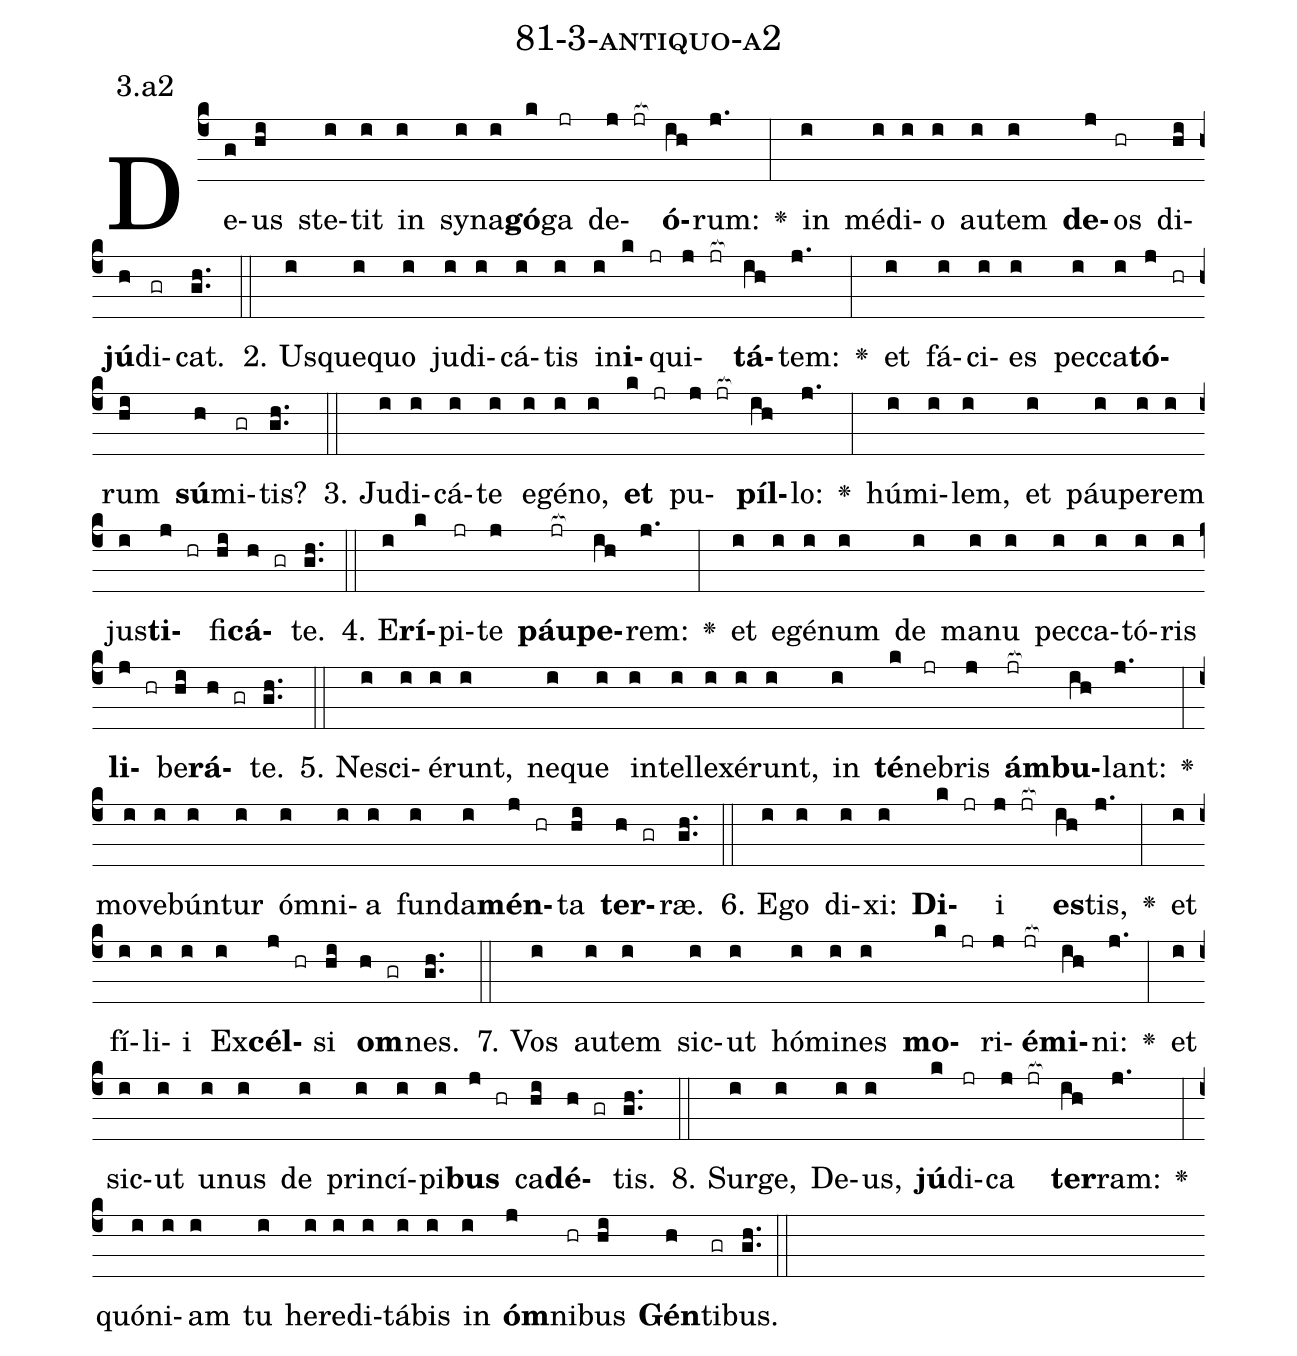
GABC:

name: 81-3-antiquo-a2;
annotation: 3.a2;
%%
(c4)De(g)us(hi) ste(i)tit(i) in(i) sy(i)na(i)<b>gó</b>(k)ga(jr) de(j jr[ocb:1{])<b>ó</b>(ih[ocb:0}])rum:(j.) <v>\greheightstar</v>(:) in(i) mé(i)di(i)o(i) au(i)tem(i) <b>de</b>(j)os(hr) di(hi)<b>jú</b>(h)di(gr)cat.(gh..) (::)
2. Us(i)que(i)quo(i) ju(i)di(i)cá(i)tis(i) in(i)<b>i</b>(k jr)qui(j jr[ocb:1{])<b>tá</b>(ih[ocb:0}])tem:(j.) <v>\greheightstar</v>(:) et(i) fá(i)ci(i)es(i) pec(i)ca(i)<b>tó</b>(j hr)rum(hi) <b>sú</b>(h)mi(gr)tis?(gh..) (::)
3. Ju(i)di(i)cá(i)te(i) e(i)gé(i)no,(i) <b>et</b>(k jr) pu(j jr[ocb:1{])<b>píl</b>(ih[ocb:0}])lo:(j.) <v>\greheightstar</v>(:) hú(i)mi(i)lem,(i) et(i) páu(i)pe(i)rem(i) jus(i)<b>ti</b>(j hr)fi(hi)<b>cá</b>(h gr)te.(gh..) (::)
4. E(i)<b>rí</b>(k)pi(jr)te(j) <b>páu</b>(jr[ocb:1{])<b>pe</b>(ih[ocb:0}])rem:(j.) <v>\greheightstar</v>(:) et(i) e(i)gé(i)num(i) de(i) ma(i)nu(i) pec(i)ca(i)tó(i)ris(i) <b>li</b>(j hr)be(hi)<b>rá</b>(h gr)te.(gh..) (::)
5. Ne(i)sci(i)é(i)runt,(i) ne(i)que(i) in(i)tel(i)le(i)xé(i)runt,(i) in(i) <b>té</b>(k)ne(jr)bris(j) <b>ám</b>(jr[ocb:1{])<b>bu</b>(ih[ocb:0}])lant:(j.) <v>\greheightstar</v>(:) mo(i)ve(i)bún(i)tur(i) óm(i)ni(i)a(i) fun(i)da(i)<b>mén</b>(j hr)ta(hi) <b>ter</b>(h gr)ræ.(gh..) (::)
6. E(i)go(i) di(i)xi:(i) <b>Di</b>(k jr)i(j jr[ocb:1{]) <b>es</b>(ih[ocb:0}])tis,(j.) <v>\greheightstar</v>(:) et(i) fí(i)li(i)i(i) Ex(i)<b>cél</b>(j hr)si(hi) <b>om</b>(h gr)nes.(gh..) (::)
7. Vos(i) au(i)tem(i) sic(i)ut(i) hó(i)mi(i)nes(i) <b>mo</b>(k jr)ri(j)<b>é</b>(jr[ocb:1{])<b>mi</b>(ih[ocb:0}])ni:(j.) <v>\greheightstar</v>(:) et(i) sic(i)ut(i) u(i)nus(i) de(i) prin(i)cí(i)pi(i)<b>bus</b>(j hr) ca(hi)<b>dé</b>(h gr)tis.(gh..) (::)
8. Sur(i)ge,(i) De(i)us,(i) <b>jú</b>(k)di(jr)ca(j jr[ocb:1{]) <b>ter</b>(ih[ocb:0}])ram:(j.) <v>\greheightstar</v>(:) quón(i)i(i)am(i) tu(i) he(i)re(i)di(i)tá(i)bis(i) in(i) <b>óm</b>(j)ni(hr)bus(hi) <b>Gén</b>(h)ti(gr)bus.(gh..) (::)
